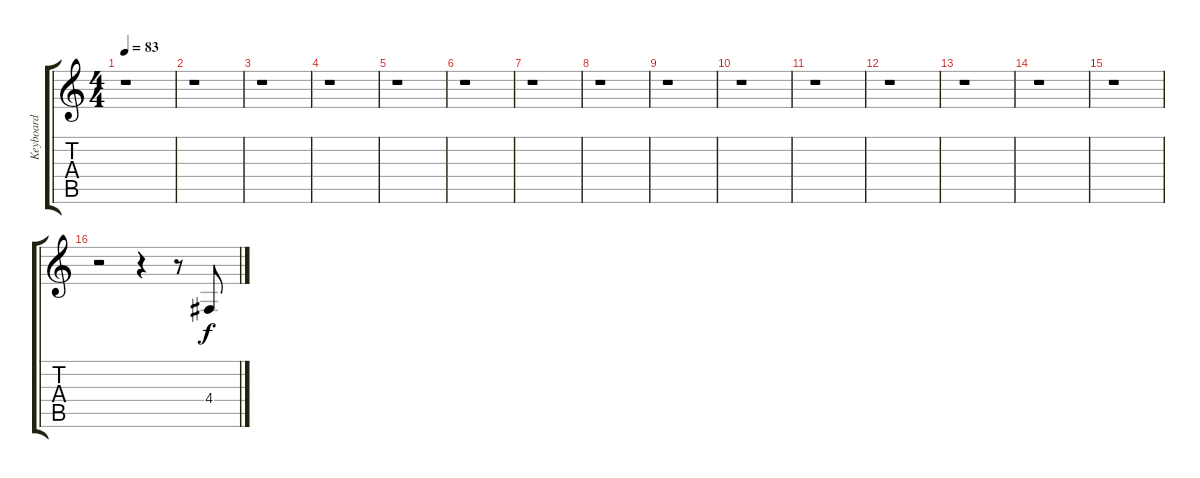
\track ("Keyboard" "Keyboard") {instrument synthstrings1}
\staff {score tabs}
\tuning (E4 B3 G3 D3 A2 E2) {hide}
\ts (4 4)
\tempo 83
\clef g2
\ks c
r.1{dy f} |
r.1 |
r.1 |
r.1 |
r.1 |
r.1 |
r.1 |
r.1 |
r.1 |
r.1 |
r.1 |
r.1 |
r.1 |
r.1 |
r.1 |
r.2 r.4 r.8 4.4.8
